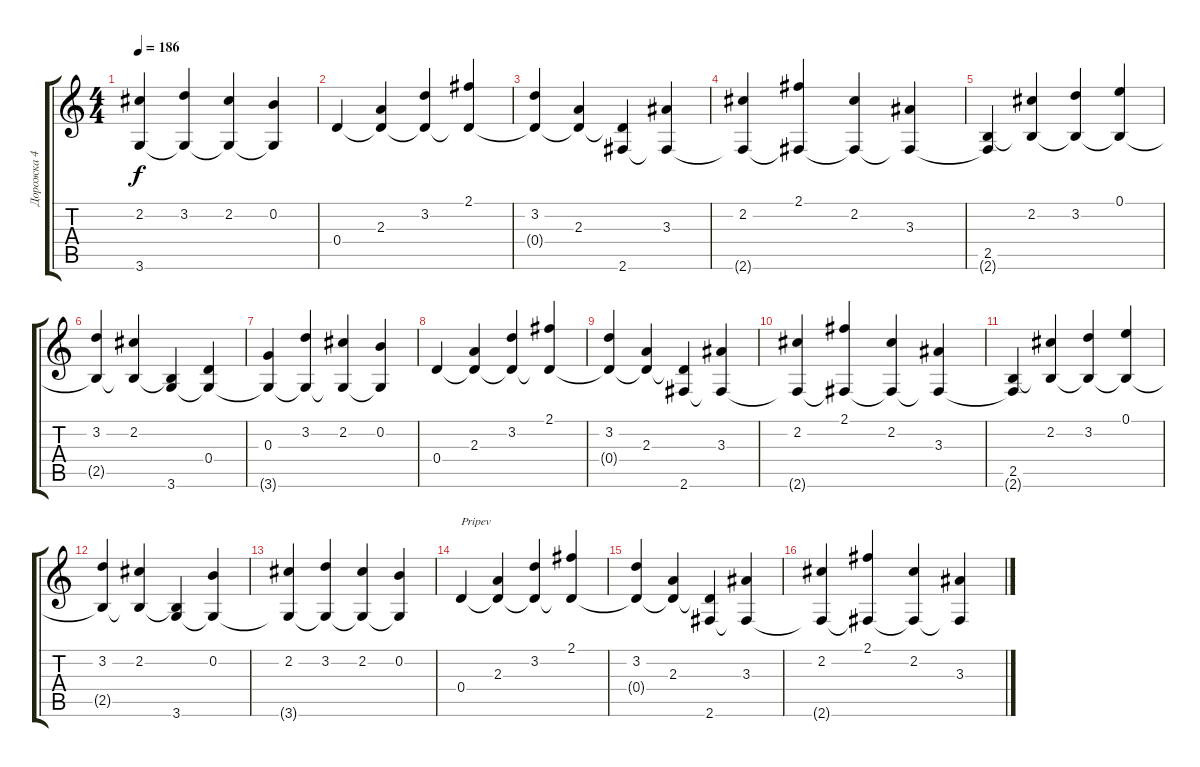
\track ("Дорожка 4" "Дорожка 4") {instrument acousticguitarsteel}
\staff {score tabs}
\tuning (E4 B3 G3 D3 A2 E2) {hide}
\ts (4 4)
\tempo 186
\clef g2
\ks c
(2.2 3.6{t}).4{dy f} (3.2 3.6{t}).4 (2.2 3.6{t}).4 (0.2 3.6{t}).4 |
0.4.4 (2.3 0.4{t}).4 (3.2 0.4{t}).4 (2.1 0.4{t}).4 |
(3.2 0.4{t}).4 (2.3 0.4{t}).4 (0.4{t} 2.6).4 (3.3 2.6{t}).4 |
(2.2 2.6{t}).4 (2.1 2.6{t}).4 (2.2 2.6{t}).4 (3.3 2.6{t}).4 |
(2.5 2.6{t}).4 (2.2 2.5{t}).4 (3.2 2.5{t}).4 (0.1 2.5{t}).4 |
(3.2 2.5{t}).4 (2.2 2.5{t}).4 (2.5{t} 3.6).4 (0.4 3.6{t}).4 |
(0.3 3.6{t}).4 (3.2 3.6{t}).4 (2.2 3.6{t}).4 (0.2 3.6{t}).4 |
0.4.4 (2.3 0.4{t}).4 (3.2 0.4{t}).4 (2.1 0.4{t}).4 |
(3.2 0.4{t}).4 (2.3 0.4{t}).4 (0.4{t} 2.6).4 (3.3 2.6{t}).4 |
(2.2 2.6{t}).4 (2.1 2.6{t}).4 (2.2 2.6{t}).4 (3.3 2.6{t}).4 |
(2.5 2.6{t}).4 (2.2 2.5{t}).4 (3.2 2.5{t}).4 (0.1 2.5{t}).4 |
(3.2 2.5{t}).4 (2.2 2.5{t}).4 (2.5{t} 3.6).4 (0.2 3.6{t}).4 |
(2.2 3.6{t}).4 (3.2 3.6{t}).4 (2.2 3.6{t}).4 (0.2 3.6{t}).4 |
0.4.4{txt "Pripev"} (2.3 0.4{t}).4 (3.2 0.4{t}).4 (2.1 0.4{t}).4 |
(3.2 0.4{t}).4 (2.3 0.4{t}).4 (0.4{t} 2.6).4 (3.3 2.6{t}).4 |
(2.2 2.6{t}).4 (2.1 2.6{t}).4 (2.2 2.6{t}).4 (3.3 2.6{t}).4
